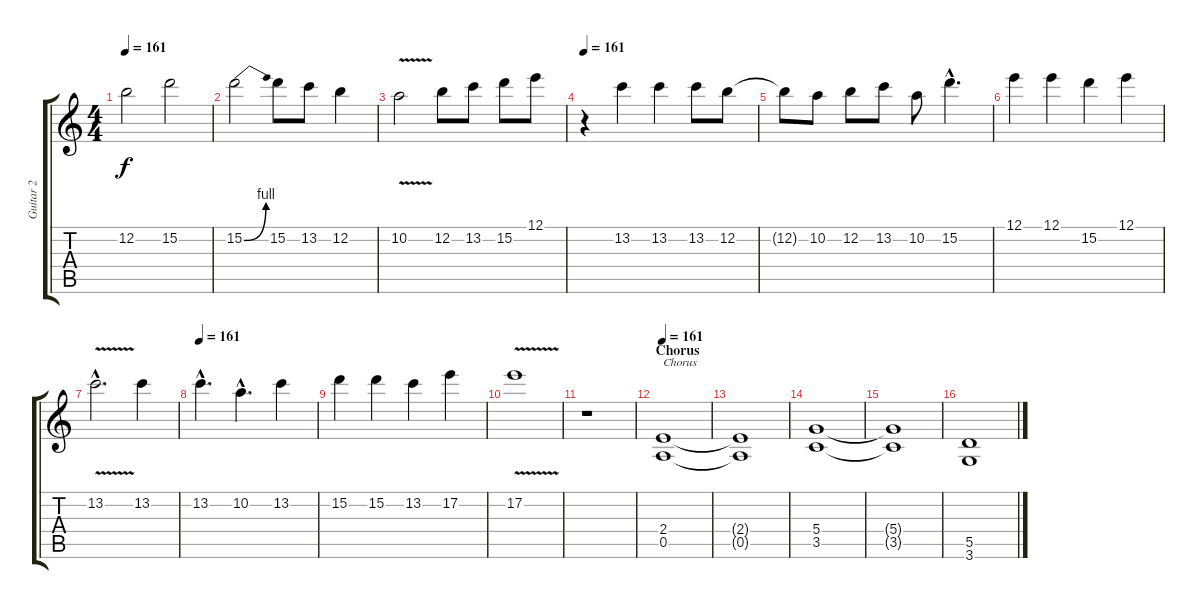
\track ("Guitar 2" "Guitar 2") {instrument distortionguitar}
\staff {score tabs}
\tuning (E4 B3 G3 D3 A2 E2) {hide}
\ts (4 4)
\tempo 161
\clef g2
\ks c
12.2{t}.2{dy f} 15.2.2 |
15.2{be (bend 0 0 60 4)}.2 15.2.8 13.2.8 12.2.4 |
10.2{v}.2 12.2.8 13.2.8 15.2.8 12.1.8 |
\tempo 161
r.4 13.2.4 13.2.4 13.2.8 12.2.8 |
12.2{t}.8 10.2.8 12.2.8 13.2.8 10.2.8 15.2{hac}.4{d} |
12.1.4 12.1.4 15.2.4 12.1.4 |
13.2{v hac}.2{d} 13.2.4 |
\tempo 161
13.2{hac}.4{d} 10.2{hac}.4{d} 13.2.4 |
15.2.4 15.2.4 13.2.4 17.2.4 |
17.2{v}.1 |
r.1 |
\section ("" "Chorus")
\tempo 161
(2.4 0.5).1{txt "Chorus"} |
(2.4{t} 0.5{t}).1 |
(5.4 3.5).1 |
(5.4{t} 3.5{t}).1 |
(5.5 3.6).1
